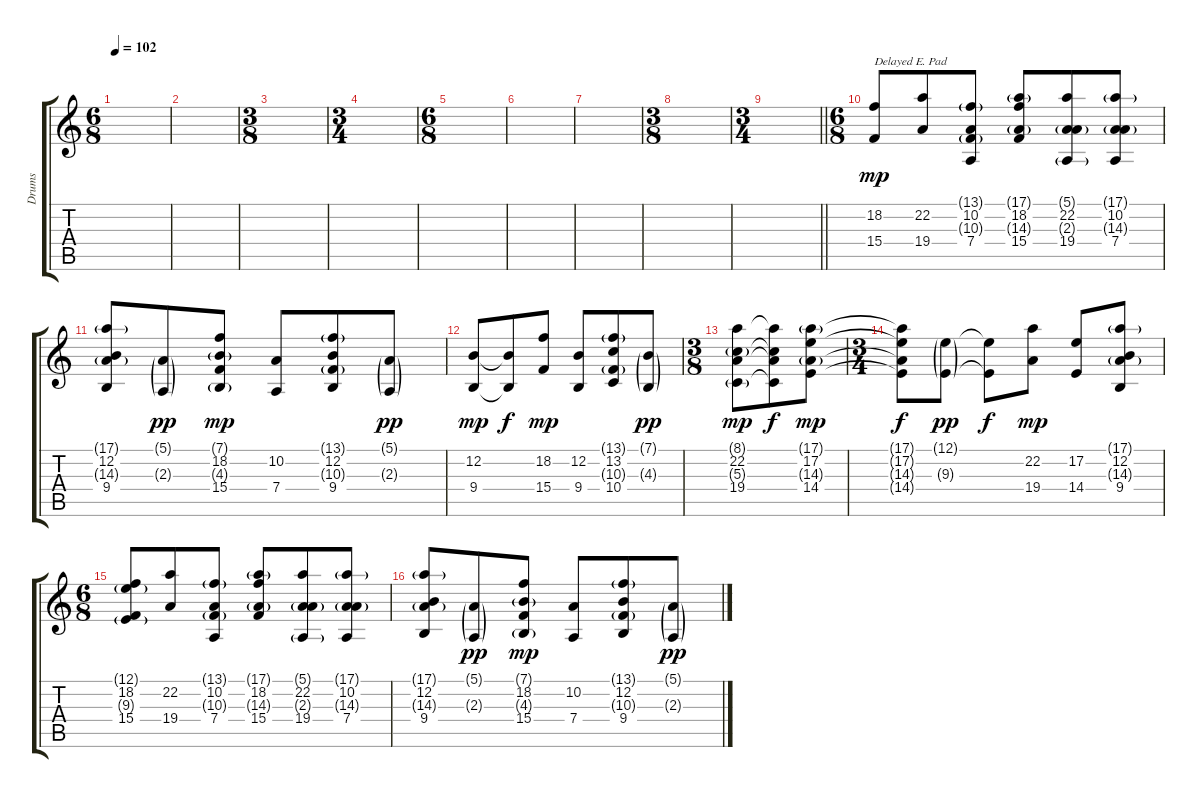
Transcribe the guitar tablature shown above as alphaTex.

\track ("Drums" "Drums") {instrument agogo}
\staff {score tabs}
\tuning (E4 B3 G3 D3 A2 D2) {hide}
\ts (6 8)
\tempo 102
\clef g2
\ks c
|
|
\ts (3 8)
|
\ts (3 4)
|
\ts (6 8)
|
|
|
\ts (3 8)
|
\ts (3 4)
\barLineRight lightlight
|
\ts (6 8)
(18.2 15.4).8{txt "Delayed E. Pad" dy mp instrument agogo} (22.2 19.4).8 (13.1{g} 10.2 10.3{g} 7.4).8 (17.1{g} 18.2 14.3{g} 15.4).8 (5.1{g} 22.2 2.3{g} 19.4).8 (17.1{g} 10.2 14.3{g} 7.4).8 |
(17.1{g} 12.2 14.3{g} 9.4).8 (5.1{g} 2.3{g}).8{dy pp} (7.1{g} 18.2 4.3{g} 15.4).8{dy mp} (10.2 7.4).8 (13.1{g} 12.2 10.3{g} 9.4).8 (5.1{g} 2.3{g}).8{dy pp} |
(12.2 9.4).8{dy mp} (12.2{t} 9.4{t}).8{dy f} (18.2 15.4).8{dy mp} (12.2 9.4).8 (13.1{g} 13.2 10.3{g} 10.4).8 (7.1{g} 4.3{g}).8{dy pp} |
\ts (3 8)
(8.1{g} 22.2 5.3{g} 19.4).8{dy mp} (8.1{t} 22.2{t} 5.3{t} 19.4{t}).8{dy f} (17.1{g} 17.2 14.3{g} 14.4).8{dy mp} |
\ts (3 4)
(17.1{t} 17.2{t} 14.3{t} 14.4{t}).8{dy f} (12.1{g} 9.3{g}).8{dy pp} (12.1{t} 9.3{t}).8{dy f} (22.2 19.4).8{dy mp} (17.2 14.4).8 (17.1{g} 12.2 14.3{g} 9.4).8 |
\ts (6 8)
(12.1{g} 18.2 9.3{g} 15.4).8 (22.2 19.4).8 (13.1{g} 10.2 10.3{g} 7.4).8 (17.1{g} 18.2 14.3{g} 15.4).8 (5.1{g} 22.2 2.3{g} 19.4).8 (17.1{g} 10.2 14.3{g} 7.4).8 |
(17.1{g} 12.2 14.3{g} 9.4).8 (5.1{g} 2.3{g}).8{dy pp} (7.1{g} 18.2 4.3{g} 15.4).8{dy mp} (10.2 7.4).8 (13.1{g} 12.2 10.3{g} 9.4).8 (5.1{g} 2.3{g}).8{dy pp}
